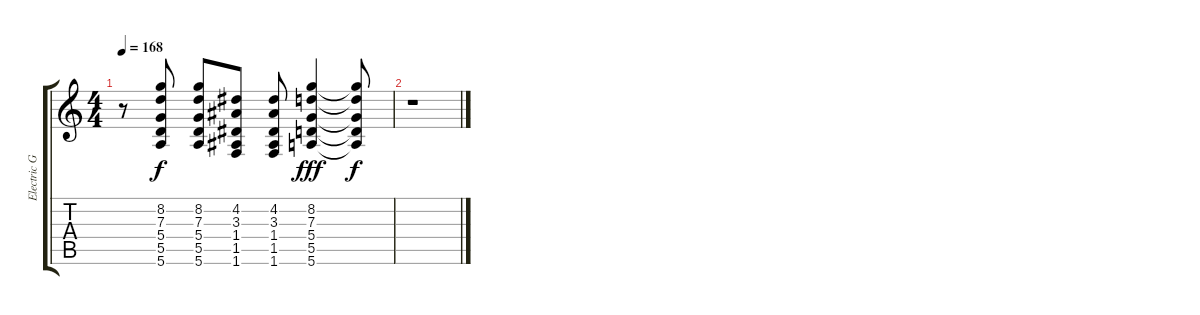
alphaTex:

\track ("Electric Guitar" "Electric G") {instrument overdrivenguitar}
\staff {score tabs}
\tuning (E4 B3 G3 D3 A2 E2) {hide}
\ts (4 4)
\tempo 168
\clef g2
\ks c
r.8{dy f} (8.2 7.3 5.4 5.5 5.6).8 (8.2 7.3 5.4 5.5 5.6).8 (4.2 3.3 1.4 1.5 1.6).8 (4.2 3.3 1.4 1.5 1.6).8 (8.2 7.3 5.4 5.5 5.6).4{dy fff} (8.2{t} 7.3{t} 5.4{t} 5.5{t} 5.6{t}).8{dy f} |
r.1
